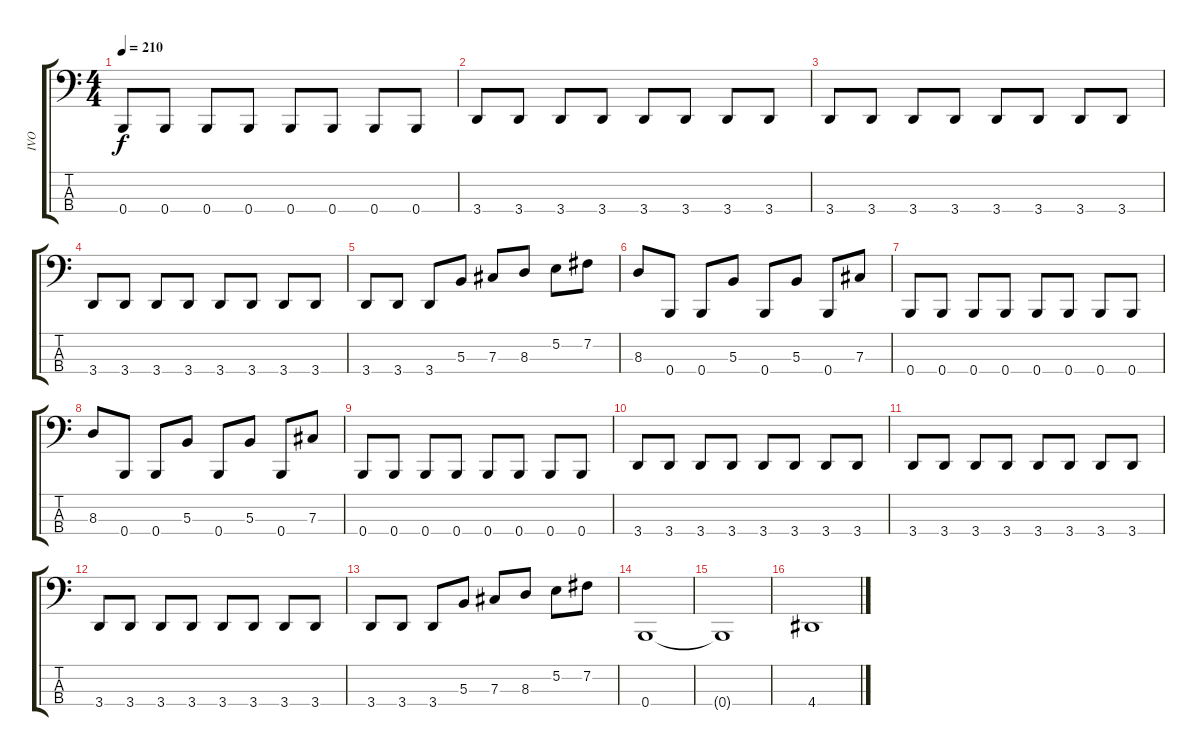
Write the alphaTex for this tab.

\track ("IVO" "IVO") {instrument electricbasspick}
\staff {score tabs}
\tuning (E2 B1 Gb1 B0) {hide}
\ts (4 4)
\tempo 210
\clef f4
\ks c
0.4.8{dy f} 0.4.8 0.4.8 0.4.8 0.4.8 0.4.8 0.4.8 0.4.8 |
3.4.8 3.4.8 3.4.8 3.4.8 3.4.8 3.4.8 3.4.8 3.4.8 |
3.4.8 3.4.8 3.4.8 3.4.8 3.4.8 3.4.8 3.4.8 3.4.8 |
3.4.8 3.4.8 3.4.8 3.4.8 3.4.8 3.4.8 3.4.8 3.4.8 |
3.4.8 3.4.8 3.4.8 5.3.8 7.3.8 8.3.8 5.2.8 7.2.8 |
8.3.8 0.4.8 0.4.8 5.3.8 0.4.8 5.3.8 0.4.8 7.3.8 |
0.4.8 0.4.8 0.4.8 0.4.8 0.4.8 0.4.8 0.4.8 0.4.8 |
8.3.8 0.4.8 0.4.8 5.3.8 0.4.8 5.3.8 0.4.8 7.3.8 |
0.4.8 0.4.8 0.4.8 0.4.8 0.4.8 0.4.8 0.4.8 0.4.8 |
3.4.8 3.4.8 3.4.8 3.4.8 3.4.8 3.4.8 3.4.8 3.4.8 |
3.4.8 3.4.8 3.4.8 3.4.8 3.4.8 3.4.8 3.4.8 3.4.8 |
3.4.8 3.4.8 3.4.8 3.4.8 3.4.8 3.4.8 3.4.8 3.4.8 |
3.4.8 3.4.8 3.4.8 5.3.8 7.3.8 8.3.8 5.2.8 7.2.8 |
0.4.1 |
0.4{t}.1 |
4.4.1
